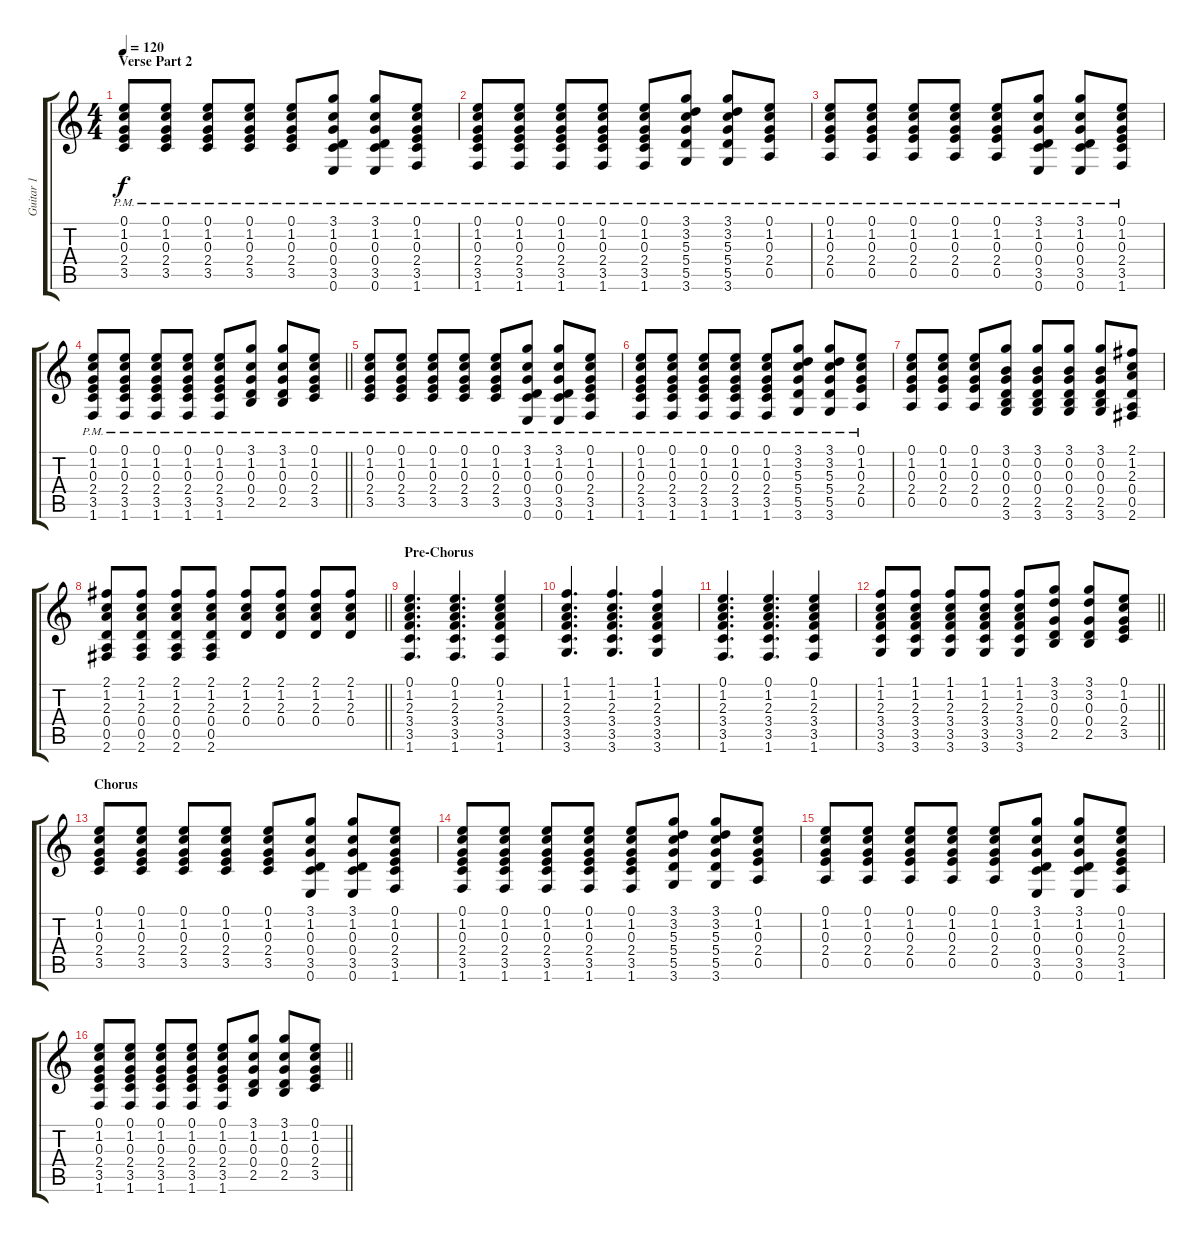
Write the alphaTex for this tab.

\track ("Guitar 1" "Guitar 1") {instrument distortionguitar}
\staff {score tabs}
\tuning (E4 B3 G3 D3 A2 E2) {hide}
\ts (4 4)
\section ("" "Verse Part 2")
\tempo 120
\clef g2
\ks c
(0.1{pm} 1.2{pm} 0.3{pm} 2.4{pm} 3.5{pm}).8{dy f} (0.1{pm} 1.2{pm} 0.3{pm} 2.4{pm} 3.5{pm}).8 (0.1{pm} 1.2{pm} 0.3{pm} 2.4{pm} 3.5{pm}).8 (0.1{pm} 1.2{pm} 0.3{pm} 2.4{pm} 3.5{pm}).8 (0.1{pm} 1.2{pm} 0.3{pm} 2.4{pm} 3.5{pm}).8 (3.1{pm} 1.2{pm} 0.3{pm} 0.4{pm} 3.5{pm} 0.6{pm}).8 (3.1{pm} 1.2{pm} 0.3{pm} 0.4{pm} 3.5{pm} 0.6{pm}).8 (0.1{pm} 1.2{pm} 0.3{pm} 2.4{pm} 3.5{pm} 1.6{pm}).8 |
(0.1{pm} 1.2{pm} 0.3{pm} 2.4{pm} 3.5{pm} 1.6{pm}).8 (0.1{pm} 1.2{pm} 0.3{pm} 2.4{pm} 3.5{pm} 1.6{pm}).8 (0.1{pm} 1.2{pm} 0.3{pm} 2.4{pm} 3.5{pm} 1.6{pm}).8 (0.1{pm} 1.2{pm} 0.3{pm} 2.4{pm} 3.5{pm} 1.6{pm}).8 (0.1{pm} 1.2{pm} 0.3{pm} 2.4{pm} 3.5{pm} 1.6{pm}).8 (3.1{pm} 3.2{pm} 5.3{pm} 5.4{pm} 5.5{pm} 3.6{pm}).8 (3.1{pm} 3.2{pm} 5.3{pm} 5.4{pm} 5.5{pm} 3.6{pm}).8 (0.1{pm} 1.2{pm} 0.3{pm} 2.4{pm} 0.5{pm}).8 |
(0.1{pm} 1.2{pm} 0.3{pm} 2.4{pm} 0.5{pm}).8 (0.1{pm} 1.2{pm} 0.3{pm} 2.4{pm} 0.5{pm}).8 (0.1{pm} 1.2{pm} 0.3{pm} 2.4{pm} 0.5{pm}).8 (0.1{pm} 1.2{pm} 0.3{pm} 2.4{pm} 0.5{pm}).8 (0.1{pm} 1.2{pm} 0.3{pm} 2.4{pm} 0.5{pm}).8 (3.1{pm} 1.2{pm} 0.3{pm} 0.4{pm} 3.5{pm} 0.6{pm}).8 (3.1{pm} 1.2{pm} 0.3{pm} 0.4{pm} 3.5{pm} 0.6{pm}).8 (0.1{pm} 1.2{pm} 0.3{pm} 2.4{pm} 3.5{pm} 1.6{pm}).8 |
\barLineRight lightlight
(0.1{pm} 1.2{pm} 0.3{pm} 2.4{pm} 3.5{pm} 1.6{pm}).8 (0.1{pm} 1.2{pm} 0.3{pm} 2.4{pm} 3.5{pm} 1.6{pm}).8 (0.1{pm} 1.2{pm} 0.3{pm} 2.4{pm} 3.5{pm} 1.6{pm}).8 (0.1{pm} 1.2{pm} 0.3{pm} 2.4{pm} 3.5{pm} 1.6{pm}).8 (0.1{pm} 1.2{pm} 0.3{pm} 2.4{pm} 3.5{pm} 1.6{pm}).8 (3.1{pm} 1.2{pm} 0.3{pm} 0.4{pm} 2.5{pm}).8 (3.1{pm} 1.2{pm} 0.3{pm} 0.4{pm} 2.5{pm}).8 (0.1{pm} 1.2{pm} 0.3{pm} 2.4{pm} 3.5{pm}).8 |
(0.1{pm} 1.2{pm} 0.3{pm} 2.4{pm} 3.5{pm}).8 (0.1{pm} 1.2{pm} 0.3{pm} 2.4{pm} 3.5{pm}).8 (0.1{pm} 1.2{pm} 0.3{pm} 2.4{pm} 3.5{pm}).8 (0.1{pm} 1.2{pm} 0.3{pm} 2.4{pm} 3.5{pm}).8 (0.1{pm} 1.2{pm} 0.3{pm} 2.4{pm} 3.5{pm}).8 (3.1{pm} 1.2{pm} 0.3{pm} 0.4{pm} 3.5{pm} 0.6{pm}).8 (3.1{pm} 1.2{pm} 0.3{pm} 0.4{pm} 3.5{pm} 0.6{pm}).8 (0.1{pm} 1.2{pm} 0.3{pm} 2.4{pm} 3.5{pm} 1.6{pm}).8 |
(0.1{pm} 1.2{pm} 0.3{pm} 2.4{pm} 3.5{pm} 1.6{pm}).8 (0.1{pm} 1.2{pm} 0.3{pm} 2.4{pm} 3.5{pm} 1.6{pm}).8 (0.1{pm} 1.2{pm} 0.3{pm} 2.4{pm} 3.5{pm} 1.6{pm}).8 (0.1{pm} 1.2{pm} 0.3{pm} 2.4{pm} 3.5{pm} 1.6{pm}).8 (0.1{pm} 1.2{pm} 0.3{pm} 2.4{pm} 3.5{pm} 1.6{pm}).8 (3.1{pm} 3.2{pm} 5.3{pm} 5.4{pm} 5.5{pm} 3.6{pm}).8 (3.1{pm} 3.2{pm} 5.3{pm} 5.4{pm} 5.5{pm} 3.6{pm}).8 (0.1{pm} 1.2{pm} 0.3{pm} 2.4{pm} 0.5{pm}).8 |
(0.1 1.2 0.3 2.4 0.5).8 (0.1 1.2 0.3 2.4 0.5).8 (0.1 1.2 0.3 2.4 0.5).8 (3.1 0.2 0.3 0.4 2.5 3.6).8 (3.1 0.2 0.3 0.4 2.5 3.6).8 (3.1 0.2 0.3 0.4 2.5 3.6).8 (3.1 0.2 0.3 0.4 2.5 3.6).8 (2.1 1.2 2.3 0.4 0.5 2.6).8 |
\barLineRight lightlight
(2.1 1.2 2.3 0.4 0.5 2.6).8 (2.1 1.2 2.3 0.4 0.5 2.6).8 (2.1 1.2 2.3 0.4 0.5 2.6).8 (2.1 1.2 2.3 0.4 0.5 2.6).8 (2.1 1.2 2.3 0.4).8 (2.1 1.2 2.3 0.4).8 (2.1 1.2 2.3 0.4).8 (2.1 1.2 2.3 0.4).8 |
\section ("" "Pre-Chorus")
(0.1 1.2 2.3 3.4 3.5 1.6).4{d} (0.1 1.2 2.3 3.4 3.5 1.6).4{d} (0.1 1.2 2.3 3.4 3.5 1.6).4 |
(1.1 1.2 2.3 3.4 3.5 3.6).4{d} (1.1 1.2 2.3 3.4 3.5 3.6).4{d} (1.1 1.2 2.3 3.4 3.5 3.6).4 |
(0.1 1.2 2.3 3.4 3.5 1.6).4{d} (0.1 1.2 2.3 3.4 3.5 1.6).4{d} (0.1 1.2 2.3 3.4 3.5 1.6).4 |
\barLineRight lightlight
(1.1 1.2 2.3 3.4 3.5 3.6).8 (1.1 1.2 2.3 3.4 3.5 3.6).8 (1.1 1.2 2.3 3.4 3.5 3.6).8 (1.1 1.2 2.3 3.4 3.5 3.6).8 (1.1 1.2 2.3 3.4 3.5 3.6).8 (3.1 3.2 0.3 0.4 2.5).8 (3.1 3.2 0.3 0.4 2.5).8 (0.1 1.2 0.3 2.4 3.5).8 |
\section ("" "Chorus")
(0.1 1.2 0.3 2.4 3.5).8 (0.1 1.2 0.3 2.4 3.5).8 (0.1 1.2 0.3 2.4 3.5).8 (0.1 1.2 0.3 2.4 3.5).8 (0.1 1.2 0.3 2.4 3.5).8 (3.1 1.2 0.3 0.4 3.5 0.6).8 (3.1 1.2 0.3 0.4 3.5 0.6).8 (0.1 1.2 0.3 2.4 3.5 1.6).8 |
(0.1 1.2 0.3 2.4 3.5 1.6).8 (0.1 1.2 0.3 2.4 3.5 1.6).8 (0.1 1.2 0.3 2.4 3.5 1.6).8 (0.1 1.2 0.3 2.4 3.5 1.6).8 (0.1 1.2 0.3 2.4 3.5 1.6).8 (3.1 3.2 5.3 5.4 5.5 3.6).8 (3.1 3.2 5.3 5.4 5.5 3.6).8 (0.1 1.2 0.3 2.4 0.5).8 |
(0.1 1.2 0.3 2.4 0.5).8 (0.1 1.2 0.3 2.4 0.5).8 (0.1 1.2 0.3 2.4 0.5).8 (0.1 1.2 0.3 2.4 0.5).8 (0.1 1.2 0.3 2.4 0.5).8 (3.1 1.2 0.3 0.4 3.5 0.6).8 (3.1 1.2 0.3 0.4 3.5 0.6).8 (0.1 1.2 0.3 2.4 3.5 1.6).8 |
\barLineRight lightlight
(0.1 1.2 0.3 2.4 3.5 1.6).8 (0.1 1.2 0.3 2.4 3.5 1.6).8 (0.1 1.2 0.3 2.4 3.5 1.6).8 (0.1 1.2 0.3 2.4 3.5 1.6).8 (0.1 1.2 0.3 2.4 3.5 1.6).8 (3.1 1.2 0.3 0.4 2.5).8 (3.1 1.2 0.3 0.4 2.5).8 (0.1 1.2 0.3 2.4 3.5).8
